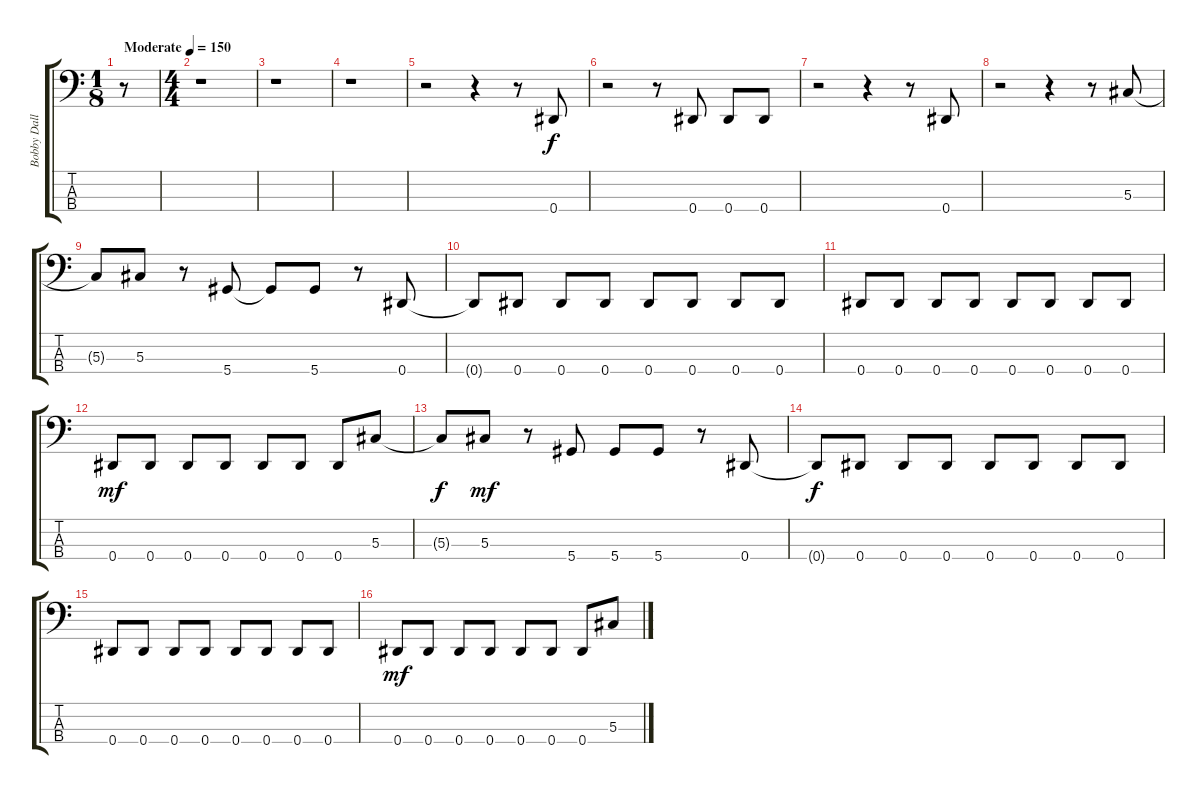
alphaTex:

\track ("Bobby Dall - Bass" "Bobby Dall") {instrument electricbasspick}
\staff {score tabs}
\tuning (Gb2 Db2 Ab1 Eb1) {hide}
\ts (1 8)
\tempo (150 "Moderate")
\clef f4
\ks c
r.8{dy f instrument electricbasspick} |
\ts (4 4)
r.1 |
r.1 |
r.1 |
r.2 r.4 r.8 0.4.8 |
r.2 r.8 0.4.8 0.4.8 0.4.8 |
r.2 r.4 r.8 0.4.8 |
r.2 r.4 r.8 5.3.8 |
5.3{t}.8 5.3.8 r.8 5.4.8 5.4{t}.8 5.4.8 r.8 0.4.8 |
0.4{t}.8 0.4.8 0.4.8 0.4.8 0.4.8 0.4.8 0.4.8 0.4.8 |
0.4.8 0.4.8 0.4.8 0.4.8 0.4.8 0.4.8 0.4.8 0.4.8 |
0.4.8{dy mf} 0.4.8 0.4.8 0.4.8 0.4.8 0.4.8 0.4.8 5.3.8 |
5.3{t}.8{dy f} 5.3.8{dy mf} r.8 5.4.8 5.4.8 5.4.8 r.8 0.4.8 |
0.4{t}.8{dy f} 0.4.8 0.4.8 0.4.8 0.4.8 0.4.8 0.4.8 0.4.8 |
0.4.8 0.4.8 0.4.8 0.4.8 0.4.8 0.4.8 0.4.8 0.4.8 |
0.4.8{dy mf} 0.4.8 0.4.8 0.4.8 0.4.8 0.4.8 0.4.8 5.3.8
